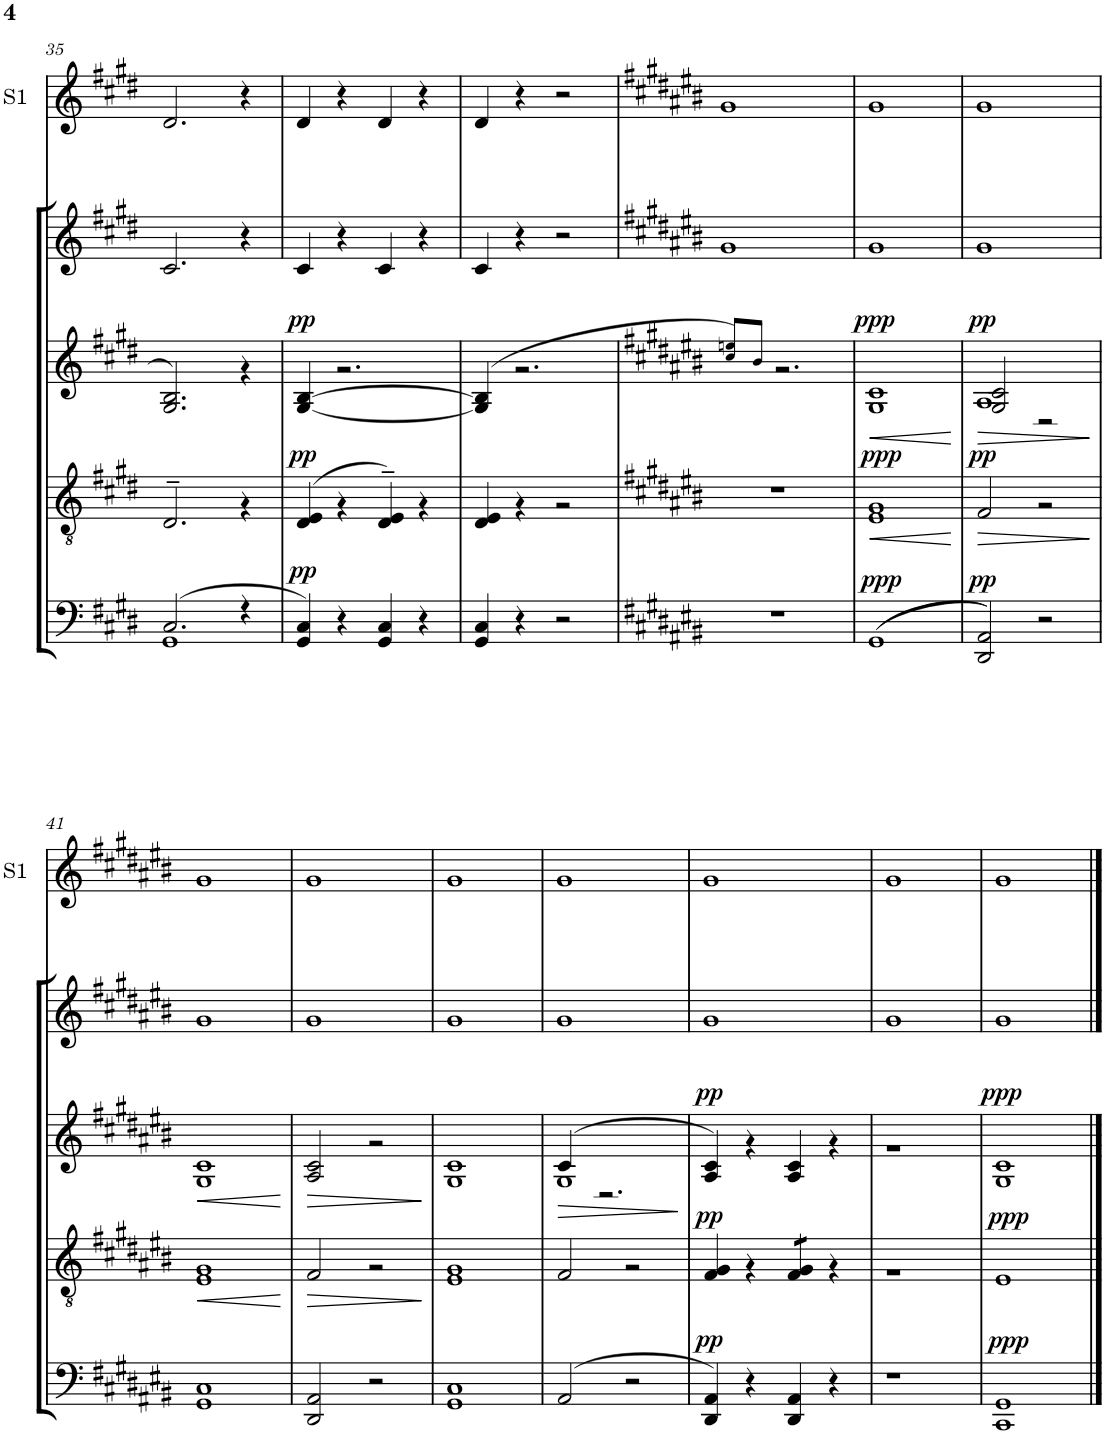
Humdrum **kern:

**kern	**dynam	**kern	**dynam	**kern	**dynam	**kern	**kern
*part5	*part5	*part4	*part4	*part3	*part3	*part2	*part1
*staff5	*staff5	*staff4	*staff4	*staff3	*staff3	*staff2	*staff1
*I"Part 5	*	*I"Part 4	*	*I"Part 3	*	*I"Part 2	*I"Soprano 1
*	*	*	*	*	*	*	*I'S1
!!LO:PB:g=z
*clefF4	*	*clefGv2	*	*clefG2	*	*clefG2	*clefG2
*k[f#c#g#d#]	*	*k[f#c#g#d#]	*	*k[f#c#g#d#]	*	*k[f#c#g#d#]	*k[f#c#g#d#]
*M4/4	*	*M4/4	*	*M4/4	*	*M4/4	*M4/4
*met(c)	*	*met(c)	*	*met(c)	*	*met(c)	*met(c)
=35	=35	=35	=35	=35	=35	=35	=35
*^	*	*^	*	*^	*	*	*
(>2.C#/	1GG#	.	1ryy	2.D#~>/	.	1ryy	2.G#/ 2.B/	.	2.c#/	2.d#/
4r	.	.	.	4r	.	.	4r	.	4r	4r
*v	*v	*	*	*	*	*	*	*	*	*
=36	=36	=36	=36	=36	=36	=36	=36	=36	=36
!	!LO:DY:a	!	!	!LO:DY:a	!	!	!LO:DY:a	!	!
4GG#/ 4C#/)	pp	1ryy	(>4D#/ 4E/	pp	1ryy	[<4G#/ [>4B/	pp	4c#/	4d#/
4r	.	.	4r	.	.	2.r	.	4r	4r
4GG#/ 4C#/	.	.	4D#/~> 4E/~>)	.	.	.	.	4c#/	4d#/
4r	.	.	4r	.	.	.	.	4r	4r
=37	=37	=37	=37	=37	=37	=37	=37	=37	=37
4GG#/ 4C#/	.	1ryy	4D#/ 4E/	.	1ryy	(>4G#/] 4B/]	.	4c#/	4d#/
4r	.	.	4r	.	.	2.r	.	4r	4r
2r	.	.	2r	.	.	.	.	2r	2r
*	*	*v	*v	*	*	*	*	*	*
=38	=38	=38	=38	=38	=38	=38	=38	=38
*k[f#c#g#d#a#e#b#]	*	*k[f#c#g#d#a#e#b#]	*	*k[f#c#g#d#a#e#b#]	*	*	*k[f#c#g#d#a#e#b#]	*k[f#c#g#d#a#e#b#]
1r	.	1r	.	1ryy	8cc#/ 8een/L)	.	1g#	1g#
.	.	.	.	.	8b#/J	.	.	.
.	.	.	.	.	2.r	.	.	.
=39	=39	=39	=39	=39	=39	=39	=39	=39
!	!LO:DY:a	!	!LO:HP:b	!	!	!LO:HP:b	!	!
*	*	*^	*	*	*	*	*	*
!	!	!	!	!LO:DY:n=1:a	!	!	!LO:DY:n=1:a	!	!
(>(>1GG#	ppp	1ryy	1E# 1G#	< ppp	1ryy	1G# 1c#	< ppp	1g#	1g#
=40	=40	=40	=40	=40	=40	=40	=40	=40	=40
!	!LO:DY:a	!	!	!LO:HP:b	!	!	!LO:HP:b	!	!
*	*	*	*	*	*	*^	*	*	*
!	!	!	!	!LO:DY:n=1:a	!	!	!	!LO:DY:n=1:a	!	!
2DD#/ 2AA#/))	pp	1ryy	2F#/	> pp	1ryy	1A#	2G#/ 2c#/	> pp	1g#	1g#
2r	.	.	2r	.	.	.	2r	.	.	.
*	*	*v	*v	*	*	*	*	*	*	*
*	*	*	*	*v	*v	*v	*	*	*
.	.	.	[	.	[	.	.
!!LO:LB:g=z
=41	=41	=41	=41	=41	=41	=41	=41
!	!	!	!LO:HP:b	!	!LO:HP:b	!	!
*	*	*^	*	*^	*	*	*
1GG# 1C#	.	1ryy	1E# 1G#	<	1ryy	1G# 1c#	<	1g#	1g#
*	*	*v	*v	*	*	*	*	*	*
*	*	*	*	*v	*v	*	*	*
.	.	.	]	.	]	.	.
=42	=42	=42	=42	=42	=42	=42	=42
*	*	*^	*	*	*	*	*
!	!	!	!	!	!	!LO:HP:b	!	!
*	*	*	*	*	*^	*	*	*
2DD#/ 2AA#/	.	1ryy	2F#/	.	1ryy	2A#/ 2c#/	>	1g#	1g#
2r	.	.	2r	.	.	2r	.	.	.
*	*	*v	*v	*	*	*	*	*	*
*	*	*	*	*v	*v	*	*	*
.	.	.	[	.	[	.	.
=43	=43	=43	=43	=43	=43	=43	=43
*	*	*^	*	*^	*	*	*
1GG# 1C#	.	1ryy	1E# 1G#	.	1ryy	1G# 1c#	.	1g#	1g#
=44	=44	=44	=44	=44	=44	=44	=44	=44	=44
*	*	*	*	*	*	*^	*	*	*
(>2AA#/	.	1ryy	2F#/	.	1ryy	1G#	(>4c#/	.	1g#	1g#
.	.	.	.	.	.	.	2.r	.	.	.
2r	.	.	2r	.	.	.	.	.	.	.
*	*	*v	*v	*	*	*	*	*	*	*
*	*	*	*	*v	*v	*v	*	*	*
.	.	.	.	.	]	.	.
=45	=45	=45	=45	=45	=45	=45	=45
*	*	*^	*	*^	*	*	*
!	!LO:DY:a	!	!	!LO:DY:a	!	!	!LO:DY:a	!	!
4DD#/ 4AA#/)	pp	1ryy	4F#/ 4G#/	pp	1ryy	4A#/ 4c#/)	pp	1g#	1g#
4r	.	.	4r	.	.	4r	.	.	.
*	*	*tremolo	*	*	*	*	*	*	*
4DD#/ 4AA#/	.	.	8F#/ 8G#/L	.	.	4A#/ 4c#/	.	.	.
.	.	.	8F#/ 8G#/J	.	.	.	.	.	.
*	*	*Xtremolo	*	*	*	*	*	*	*
4r	.	.	4r	.	.	4r	.	.	.
=46	=46	=46	=46	=46	=46	=46	=46	=46	=46
1r	.	1ryy	1r	.	1ryy	1r	.	1g#	1g#
=47	=47	=47	=47	=47	=47	=47	=47	=47	=47
!	!LO:DY:a	!	!	!LO:DY:a	!	!	!LO:DY:a	!	!
1CC# 1GG#	ppp	1ryy	1E#	ppp	1ryy	1G# 1c#	ppp	1g#	1g#
*	*	*v	*v	*	*	*	*	*	*
*	*	*	*	*v	*v	*	*	*
==	==	==	==	==	==	==	==
*-	*-	*-	*-	*-	*-	*-	*-
